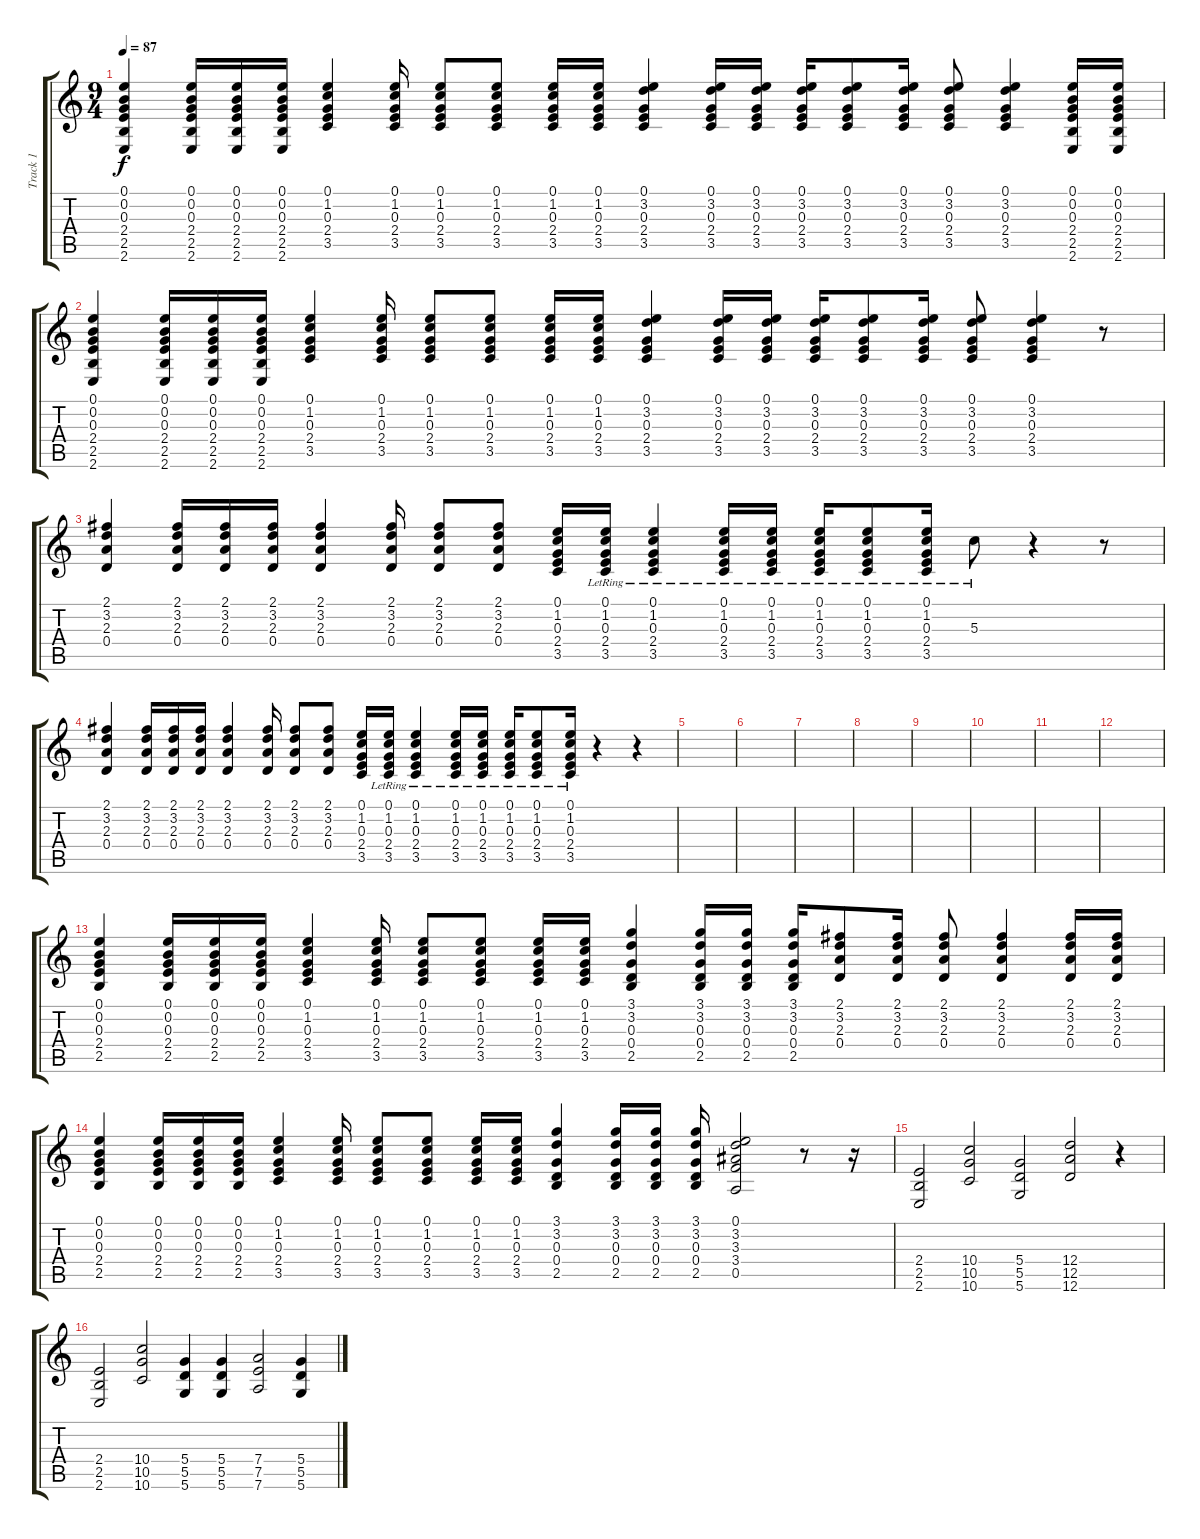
\track ("Track 1" "Track 1") {instrument acousticguitarnylon}
\staff {score tabs}
\tuning (E4 B3 G3 D3 A2 D2) {hide}
\ts (9 4)
\tempo 87
\clef g2
\ks c
(0.1 0.2 0.3 2.4 2.5 2.6).4{dy f} (0.1 0.2 0.3 2.4 2.5 2.6).16 (0.1 0.2 0.3 2.4 2.5 2.6).16 (0.1 0.2 0.3 2.4 2.5 2.6).16 (0.1 1.2 0.3 2.4 3.5).4 (0.1 1.2 0.3 2.4 3.5).16 (0.1 1.2 0.3 2.4 3.5).8 (0.1 1.2 0.3 2.4 3.5).8 (0.1 1.2 0.3 2.4 3.5).16 (0.1 1.2 0.3 2.4 3.5).16 (0.1 3.2 0.3 2.4 3.5).4 (0.1 3.2 0.3 2.4 3.5).16 (0.1 3.2 0.3 2.4 3.5).16 (0.1 3.2 0.3 2.4 3.5).16 (0.1 3.2 0.3 2.4 3.5).8 (0.1 3.2 0.3 2.4 3.5).16 (0.1 3.2 0.3 2.4 3.5).8 (0.1 3.2 0.3 2.4 3.5).4 (0.1 0.2 0.3 2.4 2.5 2.6).16 (0.1 0.2 0.3 2.4 2.5 2.6).16 |
(0.1 0.2 0.3 2.4 2.5 2.6).4 (0.1 0.2 0.3 2.4 2.5 2.6).16 (0.1 0.2 0.3 2.4 2.5 2.6).16 (0.1 0.2 0.3 2.4 2.5 2.6).16 (0.1 1.2 0.3 2.4 3.5).4 (0.1 1.2 0.3 2.4 3.5).16 (0.1 1.2 0.3 2.4 3.5).8 (0.1 1.2 0.3 2.4 3.5).8 (0.1 1.2 0.3 2.4 3.5).16 (0.1 1.2 0.3 2.4 3.5).16 (0.1 3.2 0.3 2.4 3.5).4 (0.1 3.2 0.3 2.4 3.5).16 (0.1 3.2 0.3 2.4 3.5).16 (0.1 3.2 0.3 2.4 3.5).16 (0.1 3.2 0.3 2.4 3.5).8 (0.1 3.2 0.3 2.4 3.5).16 (0.1 3.2 0.3 2.4 3.5).8 (0.1 3.2 0.3 2.4 3.5).4 r.8 |
(2.1 3.2 2.3 0.4).4 (2.1 3.2 2.3 0.4).16 (2.1 3.2 2.3 0.4).16 (2.1 3.2 2.3 0.4).16 (2.1 3.2 2.3 0.4).4 (2.1 3.2 2.3 0.4).16 (2.1 3.2 2.3 0.4).8 (2.1 3.2 2.3 0.4).8 (0.1 1.2 0.3 2.4 3.5).16 (0.1{lr} 1.2{lr} 0.3{lr} 2.4{lr} 3.5{lr}).16 (0.1{lr} 1.2{lr} 0.3{lr} 2.4{lr} 3.5{lr}).4 (0.1{lr} 1.2{lr} 0.3{lr} 2.4{lr} 3.5{lr}).16 (0.1{lr} 1.2{lr} 0.3{lr} 2.4{lr} 3.5{lr}).16 (0.1{lr} 1.2{lr} 0.3{lr} 2.4{lr} 3.5{lr}).16 (0.1{lr} 1.2{lr} 0.3{lr} 2.4{lr} 3.5{lr}).8 (0.1{lr} 1.2{lr} 0.3{lr} 2.4{lr} 3.5{lr}).16 5.3{lr}.8 r.4 r.8 |
(2.1 3.2 2.3 0.4).4 (2.1 3.2 2.3 0.4).16 (2.1 3.2 2.3 0.4).16 (2.1 3.2 2.3 0.4).16 (2.1 3.2 2.3 0.4).4 (2.1 3.2 2.3 0.4).16 (2.1 3.2 2.3 0.4).8 (2.1 3.2 2.3 0.4).8 (0.1 1.2 0.3 2.4 3.5).16 (0.1{lr} 1.2{lr} 0.3{lr} 2.4{lr} 3.5{lr}).16 (0.1{lr} 1.2{lr} 0.3{lr} 2.4{lr} 3.5{lr}).4 (0.1{lr} 1.2{lr} 0.3{lr} 2.4{lr} 3.5{lr}).16 (0.1{lr} 1.2{lr} 0.3{lr} 2.4{lr} 3.5{lr}).16 (0.1{lr} 1.2{lr} 0.3{lr} 2.4{lr} 3.5{lr}).16 (0.1{lr} 1.2{lr} 0.3{lr} 2.4{lr} 3.5{lr}).8 (0.1{lr} 1.2{lr} 0.3{lr} 2.4{lr} 3.5{lr}).16 r.4 r.4 |
|
|
|
|
|
|
|
|
(0.1 0.2 0.3 2.4 2.5).4 (0.1 0.2 0.3 2.4 2.5).16 (0.1 0.2 0.3 2.4 2.5).16 (0.1 0.2 0.3 2.4 2.5).16 (0.1 1.2 0.3 2.4 3.5).4 (0.1 1.2 0.3 2.4 3.5).16 (0.1 1.2 0.3 2.4 3.5).8 (0.1 1.2 0.3 2.4 3.5).8 (0.1 1.2 0.3 2.4 3.5).16 (0.1 1.2 0.3 2.4 3.5).16 (3.1 3.2 0.3 0.4 2.5).4 (3.1 3.2 0.3 0.4 2.5).16 (3.1 3.2 0.3 0.4 2.5).16 (3.1 3.2 0.3 0.4 2.5).16 (2.1 3.2 2.3 0.4).8 (2.1 3.2 2.3 0.4).16 (2.1 3.2 2.3 0.4).8 (2.1 3.2 2.3 0.4).4 (2.1 3.2 2.3 0.4).16 (2.1 3.2 2.3 0.4).16 |
(0.1 0.2 0.3 2.4 2.5).4 (0.1 0.2 0.3 2.4 2.5).16 (0.1 0.2 0.3 2.4 2.5).16 (0.1 0.2 0.3 2.4 2.5).16 (0.1 1.2 0.3 2.4 3.5).4 (0.1 1.2 0.3 2.4 3.5).16 (0.1 1.2 0.3 2.4 3.5).8 (0.1 1.2 0.3 2.4 3.5).8 (0.1 1.2 0.3 2.4 3.5).16 (0.1 1.2 0.3 2.4 3.5).16 (3.1 3.2 0.3 0.4 2.5).4 (3.1 3.2 0.3 0.4 2.5).16 (3.1 3.2 0.3 0.4 2.5).16 (3.1 3.2 0.3 0.4 2.5).16 (0.1 3.2 3.3 3.4 0.5).2 r.8 r.16 |
(2.4 2.5 2.6).2 (10.4 10.5 10.6).2 (5.4 5.5 5.6).2 (12.4 12.5 12.6).2 r.4 |
(2.4 2.5 2.6).2 (10.4 10.5 10.6).2 (5.4 5.5 5.6).4 (5.4 5.5 5.6).4 (7.4 7.5 7.6).2 (5.4 5.5 5.6).4
